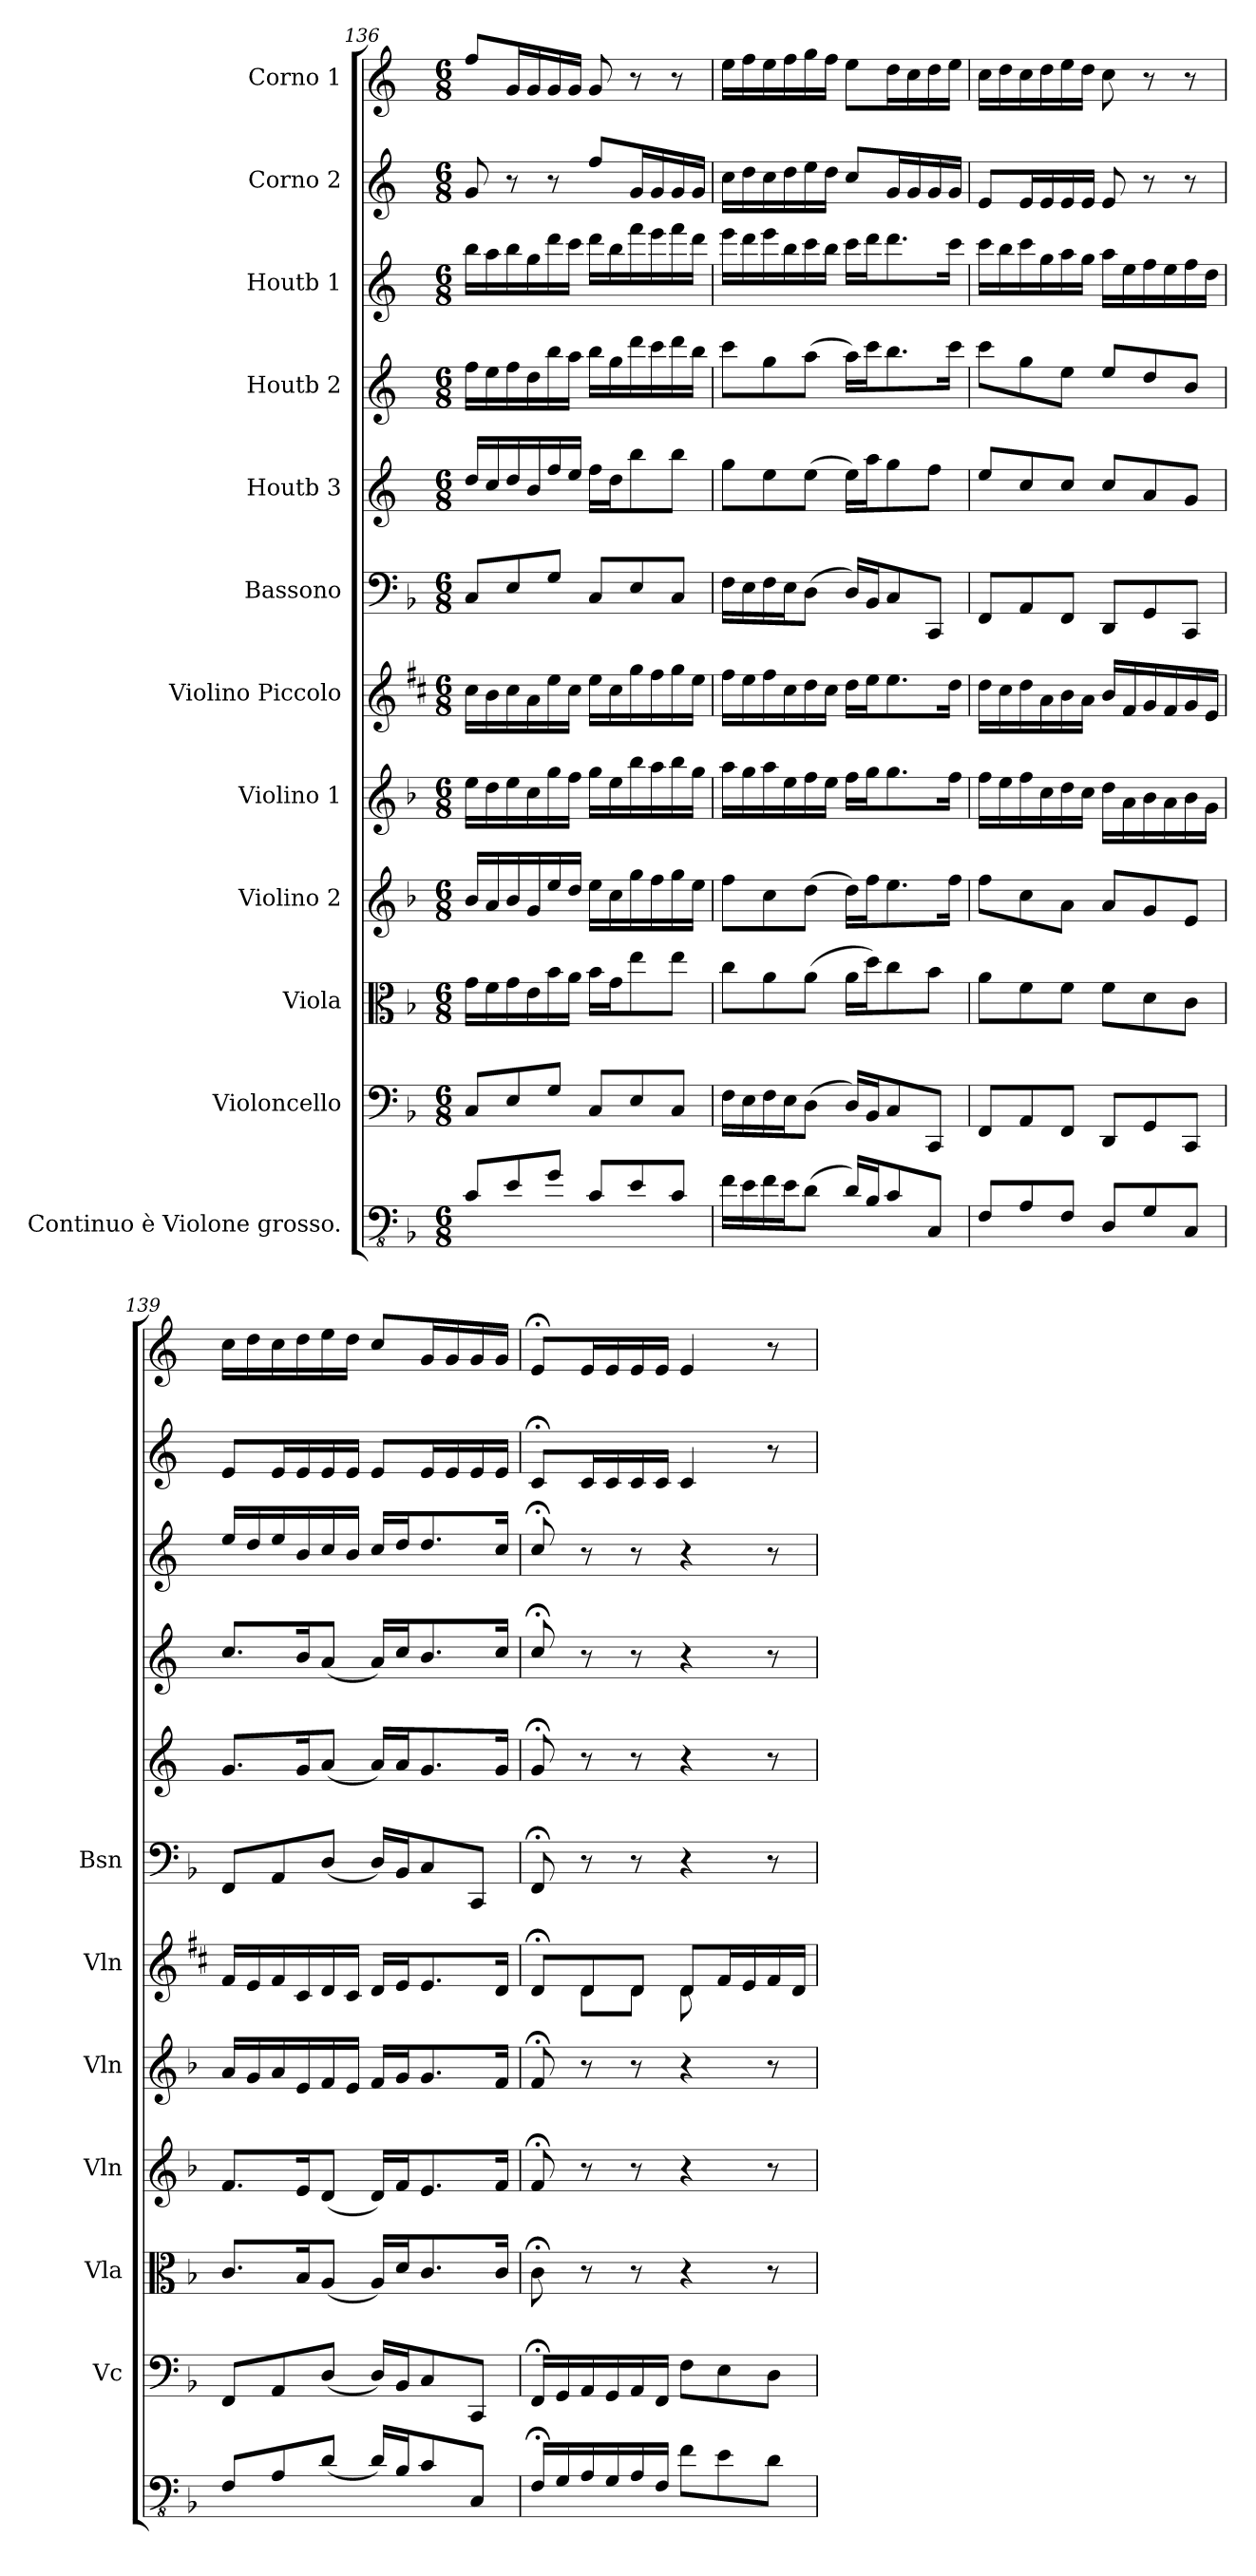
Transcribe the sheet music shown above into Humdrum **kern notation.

**kern	**kern	**dynam	**kern	**kern	**kern	**kern	**kern	**kern	**kern	**kern	**kern	**kern
*part12	*part11	*part11	*part10	*part9	*part8	*part7	*part6	*part5	*part4	*part3	*part2	*part1
*staff12	*staff11	*staff11	*staff10	*staff9	*staff8	*staff7	*staff6	*staff5	*staff4	*staff3	*staff2	*staff1
*I"Continuo è Violone grosso.	*I"Violoncello	*	*I"Viola	*I"Violino 2	*I"Violino 1	*I"Violino Piccolo	*I"Bassono	*I"Houtb 3	*I"Houtb 2	*I"Houtb 1	*I"Corno 2	*I"Corno 1
*	*I'Vc	*	*I'Vla	*I'Vln	*I'Vln	*I'Vln	*I'Bsn	*	*	*	*	*
*clefFv4	*clefF4	*	*clefC3	*clefG2	*clefG2	*clefG2	*clefF4	*clefG2	*clefG2	*clefG2	*clefG2	*clefG2
*ITrd7c12	*	*	*	*	*	*ITrd-2c-3	*	*ITrd4c7	*ITrd4c7	*ITrd4c7	*ITrd4c7	*ITrd4c7
*k[b-]	*k[b-]	*	*k[b-]	*k[b-]	*k[b-]	*k[b-]	*k[b-]	*k[b-]	*k[b-]	*k[b-]	*k[b-]	*k[b-]
*M6/8	*M6/8	*	*M6/8	*M6/8	*M6/8	*M6/8	*M6/8	*M6/8	*M6/8	*M6/8	*M6/8	*M6/8
=136	=136	=136	=136	=136	=136	=136	=136	=136	=136	=136	=136	=136
8CC/L	8C/L	.	16g\LL	16b-/LL	16ee\LL	16ee\LL	8C/L	16g/LL	16b-\LL	16ee\LL	8c/	8b-\L
.	.	.	16f\	16a/	16dd\	16dd\	.	16f/	16a\	16dd\	.	.
8EE/	8E/	.	16g\	16b-/	16ee\	16ee\	8E/	16g/	16b-\	16ee\	8r	16c/L
.	.	.	16e\	16g/	16cc\	16cc\	.	16e/	16g\	16cc\	.	16c/
8GG/J	8G/J	.	16b-\	16ee/	16gg\	16gg\	8G/J	16b-/	16ee\	16gg\	8r	16c/
.	.	.	16a\JJ	16dd/JJ	16ff\JJ	16ee\JJ	.	16a/JJ	16dd\JJ	16ff\JJ	.	16c/JJ
8CC/L	8C/L	.	16b-\LL	16ee\LL	16gg\LL	16gg\LL	8C/L	16b-\LL	16ee\LL	16gg\LL	8b-\L	8c/
.	.	.	16g\J	16cc\	16ee\	16ee\	.	16g\J	16cc\	16ee\	.	.
8EE/	8E/	.	8ee\	16gg\	16bb-\	16bb-\	8E/	8ee\	16gg\	16bb-\	16c/L	8r
.	.	.	.	16ff\	16aa\	16aa\	.	.	16ff\	16aa\	16c/	.
8CC/J	8C/J	.	8ee\J	16gg\	16bb-\	16bb-\	8C/J	8ee\J	16gg\	16bb-\	16c/	8r
.	.	.	.	16ee\JJ	16gg\JJ	16gg\JJ	.	.	16ee\JJ	16gg\JJ	16c/JJ	.
!!LO:PB:g=z
=137	=137	=137	=137	=137	=137	=137	=137	=137	=137	=137	=137	=137
16FF\LL	16F\LL	.	8cc\L	8ff\L	16aa\LL	16aa\LL	16F\LL	8cc\L	8ff\L	16aa\LL	16f\LL	16a\LL
16EE\	16E\	.	.	.	16gg\	16gg\	16E\	.	.	16gg\	16g\	16b-\
16FF\	16F\	.	8a\	8cc\	16aa\	16aa\	16F\	8a\	8cc\	16aa\	16f\	16a\
16EE\J	16E\J	.	.	.	16ee\	16ee\	16E\J	.	.	16ee\	16g\	16b-\
(8DD\J	(8D\J	.	(8a\J	(8dd\J	16ff\	16ff\	(8D\J	(8a\J	(8dd\J	16ff\	16a\	16cc\
.	.	.	.	.	16ee\JJ	16ee\JJ	.	.	.	16ee\JJ	16g\JJ	16b-\JJ
16DD/LL)	16D/LL)	.	16a\LL	16dd\LL)	16ff\LL	16ff\LL	16D/LL)	16a\LL)	16dd\LL)	16ff\LL	8f/L	8a\L
16BBB-/J	16BB-/J	.	16dd\J)	16ff\J	16gg\J	16gg\J	16BB-/J	16dd\J	16ff\J	16gg\J	.	.
8CC/	8C/	.	8cc\	8.ee\	8.gg\	8.gg\	8C/	8cc\	8.ee\	8.gg\	16c/L	16g\L
.	.	.	.	.	.	.	.	.	.	.	16c/	16f\
8CCC/J	8CC/J	.	8b-\J	.	.	.	8CC/J	8b-\J	.	.	16c/	16g\
.	.	.	.	16ff\Jk	16ff\Jk	16ff\Jk	.	.	16ff\Jk	16ff\Jk	16c/JJ	16a\JJ
=138	=138	=138	=138	=138	=138	=138	=138	=138	=138	=138	=138	=138
8FFF/L	8FF/L	.	8a\L	8ff\L	16ff\LL	16ff\LL	8FF/L	8a/L	8ff\L	16ff\LL	8A/L	16f\LL
.	.	.	.	.	16ee\	16ee\	.	.	.	16ee\	.	16g\
8AAA/	8AA/	.	8f\	8cc\	16ff\	16ff\	8AA/	8f/	8cc\	16ff\	16A/L	16f\
.	.	.	.	.	16cc\	16cc\	.	.	.	16cc\	16A/	16g\
8FFF/J	8FF/J	.	8f\J	8a\J	16dd\	16dd\	8FF/J	8f/J	8a\J	16dd\	16A/	16a\
.	.	.	.	.	16cc\JJ	16cc\JJ	.	.	.	16cc\JJ	16A/JJ	16g\JJ
8DDD/L	8DD/L	.	8f\L	8a/L	16dd\LL	16dd/LL	8DD/L	8f/L	8a/L	16dd\LL	8A/	8f\
.	.	.	.	.	16a\	16a/	.	.	.	16a\	.	.
8GGG/	8GG/	.	8d\	8g/	16b-\	16b-/	8GG/	8d/	8g/	16b-\	8r	8r
.	.	.	.	.	16a\	16a/	.	.	.	16a\	.	.
8CCC/J	8CC/J	.	8c\J	8e/J	16b-\	16b-/	8CC/J	8c/J	8e/J	16b-\	8r	8r
.	.	.	.	.	16g\JJ	16g/JJ	.	.	.	16g\JJ	.	.
=139	=139	=139	=139	=139	=139	=139	=139	=139	=139	=139	=139	=139
8FFF/L	8FF/L	.	8.c/L	8.f/L	16a/LL	16a/LL	8FF/L	8.c/L	8.f/L	16a/LL	8A/L	16f\LL
.	.	.	.	.	16g/	16g/	.	.	.	16g/	.	16g\
8AAA/	8AA/	.	.	.	16a/	16a/	8AA/	.	.	16a/	16A/L	16f\
.	.	.	16B-/K	16e/K	16e/	16e/	.	16c/K	16e/K	16e/	16A/	16g\
(8DD/J	(8D/J	.	(8A/J	(8d/J	16f/	16f/	(8D/J	(8d/J	(8d/J	16f/	16A/	16a\
.	.	.	.	.	16e/JJ	16e/JJ	.	.	.	16e/JJ	16A/JJ	16g\JJ
16DD/LL)	16D/LL)	.	16A/LL)	16d/LL)	16f/LL	16f/LL	16D/LL)	16d/LL)	16d/LL)	16f/LL	8A/L	8f/L
16BBB-/J	16BB-/J	.	16d/J	16f/J	16g/J	16g/J	16BB-/J	16d/J	16f/J	16g/J	.	.
8CC/	8C/	.	8.c/	8.e/	8.g/	8.g/	8C/	8.c/	8.e/	8.g/	16A/L	16c/L
.	.	.	.	.	.	.	.	.	.	.	16A/	16c/
8CCC/J	8CC/J	.	.	.	.	.	8CC/J	.	.	.	16A/	16c/
.	.	.	16c/Jk	16f/Jk	16f/Jk	16f/Jk	.	16c/Jk	16f/Jk	16f/Jk	16A/JJ	16c/JJ
=140	=140	=140	=140	=140	=140	=140	=140	=140	=140	=140	=140	=140
*	*	*	*	*	*	*^	*	*	*	*	*	*
!	!	!LO:DY:b	!	!	!	!	!	!	!	!	!	!	!
16FFF;</LL	16FF;</LL	other-dynamics	8c;<\	8f;</	8f;</	8f;</L	8ryy	8FF;</	8c;</	8f;</	8f;</	8F;</L	8A;</L
16GGG/	16GG/	.	.	.	.	.	.	.	.	.	.	.	.
16AAA/	16AA/	.	8r	8r	8r	8f/	8f\L	8r	8r	8r	8r	16F/L	16A/L
16GGG/	16GG/	.	.	.	.	.	.	.	.	.	.	16F/	16A/
16AAA/	16AA/	.	8r	8r	8r	8f/J	8f\J	8r	8r	8r	8r	16F/	16A/
16FFF/JJ	16FF/JJ	.	.	.	.	.	.	.	.	.	.	16F/JJ	16A/JJ
8FF\L	8F\L	.	4r	4r	4r	8f/L	8f\	4r	4r	4r	4r	4F/	4A/
8EE\	8E\	.	.	.	.	16a/L	4ryy	.	.	.	.	.	.
.	.	.	.	.	.	16g/	.	.	.	.	.	.	.
8DD\J	8D\J	.	8r	8r	8r	16a/	.	8r	8r	8r	8r	8r	8r
.	.	.	.	.	.	16f/JJ	.	.	.	.	.	.	.
*	*	*	*	*	*	*v	*v	*	*	*	*	*	*
=	=	=	=	=	=	=	=	=	=	=	=	=
*-	*-	*-	*-	*-	*-	*-	*-	*-	*-	*-	*-	*-
